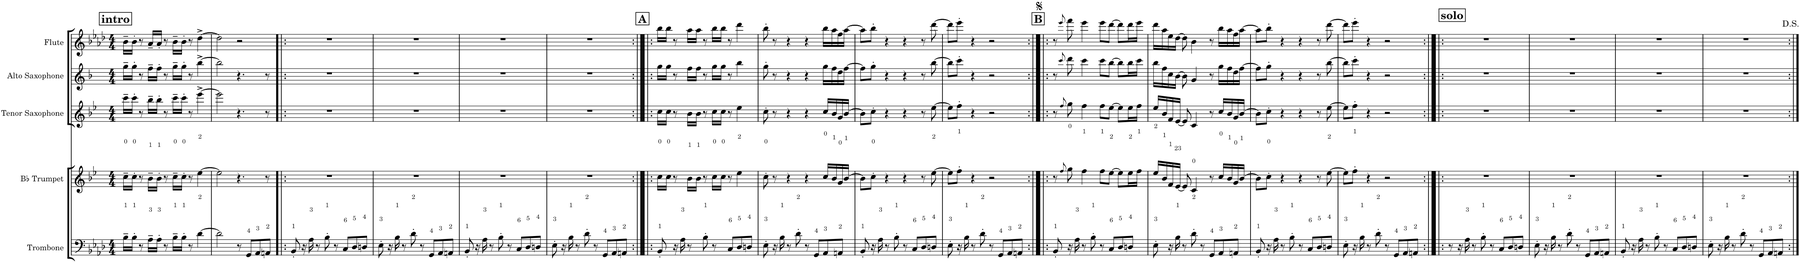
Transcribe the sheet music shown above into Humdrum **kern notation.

**kern	**kern	**kern	**kern	**kern
*part5	*part4	*part3	*part2	*part1
*staff5	*staff4	*staff3	*staff2	*staff1
*I"Trombone	*I"Bb Trumpet	*I"Tenor Saxophone	*I"Alto Saxophone	*I"Flute
*I'Tbn.	*I'Bb Tpt.	*I'T. Sax.	*I'A. Sax.	*I'Fl.
*clefF4	*clefG2	*clefG2	*clefG2	*clefG2
*	*Trd1c2	*Trd8c14	*Trd5c9	*
*k[b-e-a-d-]	*k[b-e-]	*k[b-e-]	*k[b-]	*k[b-e-a-d-]
*M4/4	*M4/4	*M4/4	*M4/4	*M4/4
!!LO:REH:place=s1:a:B:cj:fs=14:t=intro
=1	=1	=1	=1	=1
16B-~\LL	16cc~\LL	16ccc~\LL	16gg~\LL	16b-~\LL
16B-'\JJ	16cc'\JJ	16ccc'\JJ	16gg'\JJ	16b-'\JJ
8r	8r	8r	8r	8r
16A-~\LL	16b-~\LL	16bb-~\LL	16ff~\LL	16a-~/LL
16A-'\JJ	16b-'\JJ	16bb-'\JJ	16ff'\JJ	16a-'/JJ
8r	8r	8r	8r	8r
16B-~\LL	16cc~\LL	16ccc~\LL	16gg~\LL	16b-~\LL
16B-'\JJ	16cc'\JJ	16ccc'\JJ	16gg'\JJ	16b-'\JJ
8r	8r	8r	8r	8r
[4d-\	[4ee-\	[4eee-^\	[4bb-^\	[4dd-^\
=2	=2	=2	=2	=2
2d-\]	2ee-\]	2eee-\]	2bb-\]	2dd-\]
8r	4.r	4.r	4.r	2r
8GG/L	.	.	.	.
8AA-/	.	.	.	.
8AAn/J	8r	8r	8r	.
=3!|:	=3!|:	=3!|:	=3!|:	=3!|:
8BB-'/	1r	1r	1r	1r
16r	.	.	.	.
16A-\	.	.	.	.
8r	.	.	.	.
8B-'\	.	.	.	.
8r	.	.	.	.
8C/L	.	.	.	.
8D-/	.	.	.	.
8Dn/J	.	.	.	.
=4	=4	=4	=4	=4
8E-'\	1r	1r	1r	1r
16r	.	.	.	.
16B-\	.	.	.	.
8r	.	.	.	.
8d-'\	.	.	.	.
8r	.	.	.	.
8GG/L	.	.	.	.
8AA-/	.	.	.	.
8AAn/J	.	.	.	.
=5	=5	=5	=5	=5
8BB-'/	1r	1r	1r	1r
16r	.	.	.	.
16A-\	.	.	.	.
8r	.	.	.	.
8B-'\	.	.	.	.
8r	.	.	.	.
8C/L	.	.	.	.
8D-/	.	.	.	.
8Dn/J	.	.	.	.
=6	=6	=6	=6	=6
8E-'\	1r	1r	1r	1r
16r	.	.	.	.
16B-\	.	.	.	.
8r	.	.	.	.
8d-'\	.	.	.	.
8r	.	.	.	.
8GG/L	.	.	.	.
8AA-/	.	.	.	.
8AAn/J	.	.	.	.
!!LO:REH:place=s1:a:B:cj:fs=14:t=A
=7:|!|:	=7:|!|:	=7:|!|:	=7:|!|:	=7:|!|:
8BB-'/	16cc\LL	16cc\LL	16gg\LL	16bb-\LL
.	16cc\JJ	16cc\JJ	16gg\JJ	16bb-\JJ
16r	8r	8r	8r	8r
16A-\	.	.	.	.
8r	16b-\LL	16b-\LL	16ff\LL	16aa-\LL
.	16b-\JJ	16b-\JJ	16ff\JJ	16aa-\JJ
8B-'\	8r	8r	8r	8r
8r	16cc\LL	16cc\LL	16gg\LL	16bb-\LL
.	16cc\JJ	16cc\JJ	16gg\JJ	16bb-\JJ
8C/L	8r	8r	8r	8r
8D-/	4ee-\	4ee-\	4bb-\	4ddd-\
8Dn/J	.	.	.	.
=8	=8	=8	=8	=8
8E-'\	8cc'\	8cc'\	8gg'\	8bb-'\
16r	8r	8r	8r	8r
16B-\	.	.	.	.
8r	4r	4r	4r	4r
8d-'\	.	.	.	.
8r	4r	4r	4r	4r
8GG/L	.	.	.	.
8AA-/	16cc/LL	16cc/LL	16gg\LL	16bb-\LL
.	16b-/	16b-/	16ff\	16aa-\
8AAn/J	16g/	16g/	16dd\	16ff\
.	[16b-/JJ	[16b-/JJ	[16ff\JJ	[16aa-\JJ
=9	=9	=9	=9	=9
8BB-'/	8b-\L]	8b-\L]	8ff\L]	8aa-\L]
16r	8cc'\J	8cc'\J	8gg'\J	8bb-'\J
16A-\	.	.	.	.
8r	4r	4r	4r	4r
8B-'\	.	.	.	.
8r	4r	4r	4r	4r
8C/L	.	.	.	.
8D-/	8r	8r	8r	8r
8Dn/J	[8ee-\	[8ee-\	[8bb-\	[8ddd-\
=10	=10	=10	=10	=10
8E-'\	8ee-\L]	8ee-\L]	8bb-\L]	8ddd-\L]
16r	8ff'\J	8ff'\J	8ccc'\J	8eee-'\J
16B-\	.	.	.	.
8r	4r	4r	4r	4r
8d-'\	.	.	.	.
8r	2r	2r	2r	2r
8GG/L	.	.	.	.
8AA-/	.	.	.	.
8AAn/J	.	.	.	.
!!LO:REH:place=s1:a:B:cj:fs=14:t=B
=11:|!|:	=11:|!|:	=11:|!|:	=11:|!|:	=11:|!|:
8BB-'/	8r	8r	8r	8r
.	8qff/	8qff/	8qccc/	8qeee-/
16r	8gg\	8gg\	8ddd\	8fff\
16A-\	.	.	.	.
8r	4ff\	4ff\	4ccc\	4eee-\
8B-'\	.	.	.	.
8r	8ff\L	8ff\L	8ccc\L	8eee-\L
8C/L	[8ee-\J	[8ee-\J	[8bb-\J	[8ddd-\J
8D-/	8ee-\L]	8ee-\L]	8bb-\L]	8ddd-\L]
8Dn/J	16ee-\L	16ee-\L	16bb-\L	16ddd-\L
.	16ff\JJ	16ff\JJ	16ccc\JJ	16eee-\JJ
=12	=12	=12	=12	=12
8E-'\	16ee-/LL	16ee-/LL	16bb-\LL	16ddd-\LL
.	16b-/	16b-/	16ff\	16aa-\
16r	16f/	16f/	16cc\	16ee-\
16B-\	[16e-/JJ	[16e-/JJ	[16b-\JJ	[16dd-\JJ
8r	8e-/]	8e-/]	8b-\]	8dd-\]
8d-'\	4c/	4c/	4g/	4b-\
8r	.	.	.	.
8GG/L	8r	8r	8r	8r
8AA-/	16cc/LL	16cc/LL	16gg\LL	16bb-\LL
.	16b-/	16b-/	16ff\	16aa-\
8AAn/J	16g/	16g/	16dd\	16ff\
.	[16b-/JJ	[16b-/JJ	[16ff\JJ	[16aa-\JJ
=13	=13	=13	=13	=13
8BB-'/	8b-\L]	8b-\L]	8ff\L]	8aa-\L]
16r	8cc'\J	8cc'\J	8gg'\J	8bb-'\J
16A-\	.	.	.	.
8r	4r	4r	4r	4r
8B-'\	.	.	.	.
8r	4r	4r	4r	4r
8C/L	.	.	.	.
8D-/	8r	8r	8r	8r
8Dn/J	[8ee-\	[8ee-\	[8bb-\	[8ddd-\
=14	=14	=14	=14	=14
8E-'\	8ee-\L]	8ee-\L]	8bb-\L]	8ddd-\L]
16r	8ff'\J	8ff'\J	8ccc'\J	8eee-'\J
16B-\	.	.	.	.
8r	4r	4r	4r	4r
8d-'\	.	.	.	.
8r	2r	2r	2r	2r
8GG/L	.	.	.	.
8AA-/	.	.	.	.
8AAn/J	.	.	.	.
!!LO:REH:place=s1:a:B:cj:fs=14:t=solo
=15:|!|:	=15:|!|:	=15:|!|:	=15:|!|:	=15:|!|:
8r	1r	1r	1r	1r
16r	.	.	.	.
16A-\	.	.	.	.
8r	.	.	.	.
8B-'\	.	.	.	.
8r	.	.	.	.
8C/L	.	.	.	.
8D-/	.	.	.	.
8Dn/J	.	.	.	.
=16	=16	=16	=16	=16
8E-'\	1r	1r	1r	1r
16r	.	.	.	.
16B-\	.	.	.	.
8r	.	.	.	.
8d-'\	.	.	.	.
8r	.	.	.	.
8GG/L	.	.	.	.
8AA-/	.	.	.	.
8AAn/J	.	.	.	.
=17	=17	=17	=17	=17
8BB-'/	1r	1r	1r	1r
16r	.	.	.	.
16A-\	.	.	.	.
8r	.	.	.	.
8B-'\	.	.	.	.
8r	.	.	.	.
8C/L	.	.	.	.
8D-/	.	.	.	.
8Dn/J	.	.	.	.
=18	=18	=18	=18	=18
8E-'\	1r	1r	1r	1r
16r	.	.	.	.
16B-\	.	.	.	.
8r	.	.	.	.
8d-'\	.	.	.	.
8r	.	.	.	.
8GG/L	.	.	.	.
8AA-/	.	.	.	.
8AAn/J	.	.	.	.
=:|!	=:|!	=:|!	=:|!	=:|!
*-	*-	*-	*-	*-
